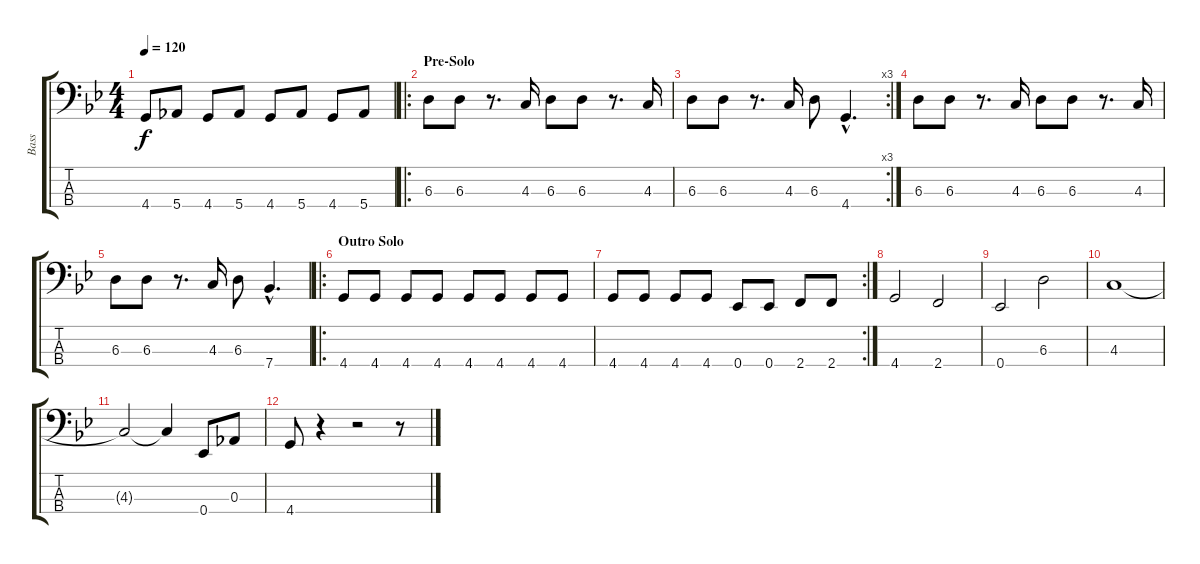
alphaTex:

\track ("Bass" "Bass") {instrument electricbasspick}
\staff {score tabs}
\tuning (Gb2 Db2 Ab1 Eb1) {hide}
\ts (4 4)
\tempo 120
\clef f4
\ks bb
4.4.8{dy f} 5.4.8 4.4.8 5.4.8 4.4.8 5.4.8 4.4.8 5.4.8 |
\ro
\section ("" "Pre-Solo")
6.3.8 6.3.8 r.8{d} 4.3.16 6.3.8 6.3.8 r.8{d} 4.3.16 |
\rc 3
6.3.8 6.3.8 r.8{d} 4.3.16 6.3.8 4.4{hac}.4{d} |
6.3.8 6.3.8 r.8{d} 4.3.16 6.3.8 6.3.8 r.8{d} 4.3.16 |
6.3.8 6.3.8 r.8{d} 4.3.16 6.3.8 7.4{hac}.4{d} |
\ro
\section ("" "Outro Solo")
4.4.8 4.4.8 4.4.8 4.4.8 4.4.8 4.4.8 4.4.8 4.4.8 |
\rc 2
4.4.8 4.4.8 4.4.8 4.4.8 0.4.8 0.4.8 2.4.8 2.4.8 |
4.4.2 2.4.2 |
0.4.2 6.3.2 |
4.3.1 |
4.3{t}.2 4.3{t}.4 0.4.8 0.3.8 |
4.4.8 r.4 r.2 r.8
